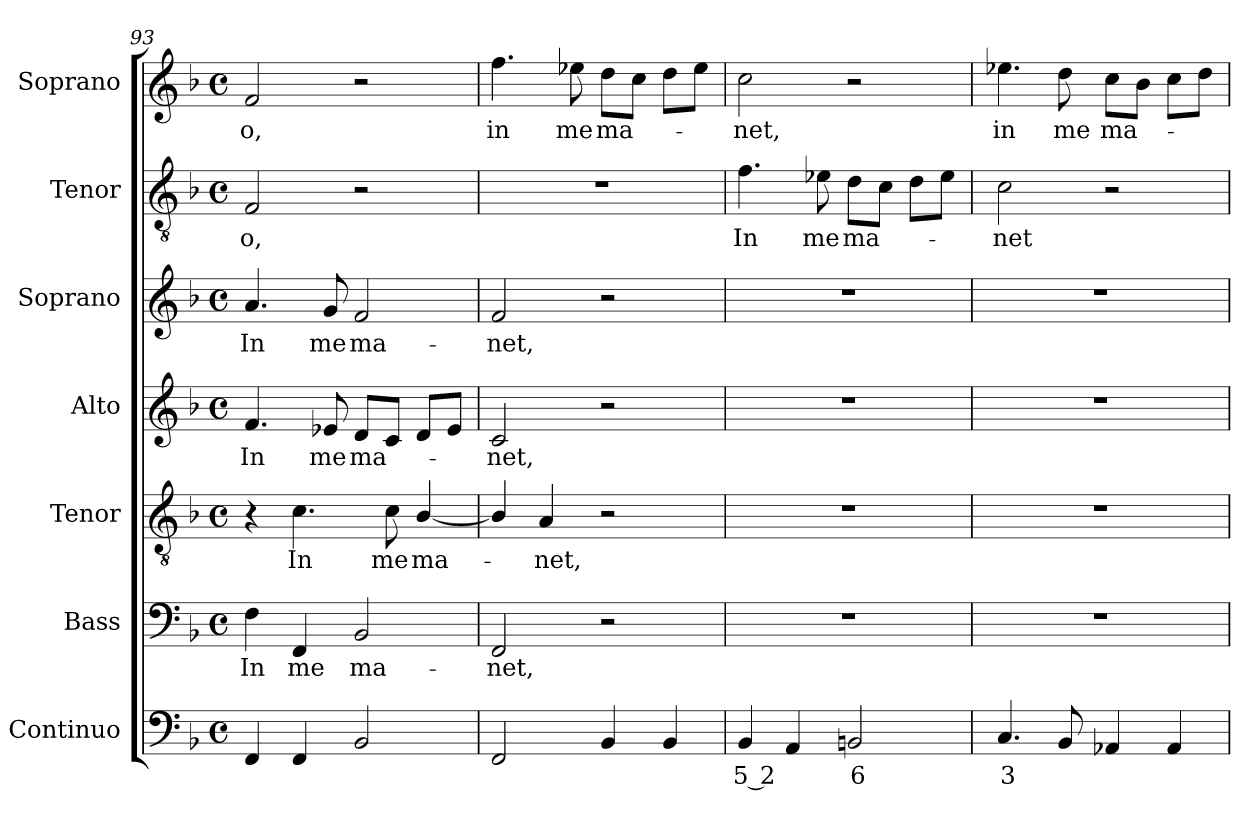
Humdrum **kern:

**kern	**text	**kern	**text	**kern	**text	**kern	**text	**kern	**text	**kern	**text	**kern	**text
*part7	*part7	*part6	*part6	*part5	*part5	*part4	*part4	*part3	*part3	*part2	*part2	*part1	*part1
*staff7	*staff7	*staff6	*staff6	*staff5	*staff5	*staff4	*staff4	*staff3	*staff3	*staff2	*staff2	*staff1	*staff1
*I"Continuo	*	*I"Bass	*	*I"Tenor	*	*I"Alto	*	*I"Soprano	*	*I"Tenor	*	*I"Soprano	*
*I'Cont.	*	*I'B.	*	*I'T.	*	*I'A.	*	*I'S.	*	*I'T.	*	*I'S.	*
*clefF4	*	*clefF4	*	*clefGv2	*	*clefG2	*	*clefG2	*	*clefGv2	*	*clefG2	*
*	*	*	*	*ITrd7c12	*	*	*	*	*	*ITrd7c12	*	*	*
*k[b-]	*	*k[b-]	*	*k[b-]	*	*k[b-]	*	*k[b-]	*	*k[b-]	*	*k[b-]	*
*F:	*	*F:	*	*F:	*	*F:	*	*F:	*	*F:	*	*F:	*
*M4/4	*	*M4/4	*	*M4/4	*	*M4/4	*	*M4/4	*	*M4/4	*	*M4/4	*
*met(c)	*	*met(c)	*	*met(c)	*	*met(c)	*	*met(c)	*	*met(c)	*	*met(c)	*
=93	=93	=93	=93	=93	=93	=93	=93	=93	=93	=93	=93	=93	=93
!	!	!	!LO:LY:b:color=#000000	!	!	!	!	!	!	!	!	!	!
!	!	!	!	!	!	!	!LO:LY:b:color=#000000	!	!	!	!	!	!
!	!	!	!	!	!	!	!	!	!LO:LY:b:color=#000000	!	!	!	!
!	!	!	!	!	!	!	!	!	!	!	!LO:LY:b:color=#000000	!	!
!	!	!	!	!	!	!	!	!	!	!	!	!	!LO:LY:b:color=#000000
4FFi/	.	4Fi\	In	4r	.	4.fi/	In	4.ai/	In	2FFi/	-o,	2fi/	-o,
!	!	!	!LO:LY:b:color=#000000	!	!	!	!	!	!	!	!	!	!
!	!	!	!	!	!LO:LY:b:color=#000000	!	!	!	!	!	!	!	!
4FFi/	.	4FFi/	me	4.Ci\	In	.	.	.	.	.	.	.	.
!	!	!	!	!	!	!	!LO:LY:b:color=#000000	!	!	!	!	!	!
!	!	!	!	!	!	!	!	!	!LO:LY:b:color=#000000	!	!	!	!
.	.	.	.	.	.	8e-Xi/	me	8gi/	me	.	.	.	.
!	!	!	!LO:LY:b:color=#000000	!	!	!	!	!	!	!	!	!	!
!	!	!	!	!	!	!	!LO:LY:b:color=#000000	!	!	!	!	!	!
!	!	!	!	!	!	!	!	!	!LO:LY:b:color=#000000	!	!	!	!
2BB-i/	.	2BB-i/	ma-	.	.	8di/L	ma-	2fi/	ma-	2r	.	2r	.
!	!	!	!	!	!LO:LY:b:color=#000000	!	!	!	!	!	!	!	!
.	.	.	.	8Ci\	me	8ci/J	.	.	.	.	.	.	.
!	!	!	!	!	!LO:LY:b:color=#000000	!	!	!	!	!	!	!	!
.	.	.	.	[4BB-i/	ma-	8di/L	.	.	.	.	.	.	.
.	.	.	.	.	.	8e-i/J	.	.	.	.	.	.	.
=94	=94	=94	=94	=94	=94	=94	=94	=94	=94	=94	=94	=94	=94
!	!	!	!LO:LY:b:color=#000000	!	!	!	!	!	!	!	!	!	!
!	!	!	!	!	!	!	!LO:LY:b:color=#000000	!	!	!	!	!	!
!	!	!	!	!	!	!	!	!	!LO:LY:b:color=#000000	!	!	!	!
!	!	!	!	!	!	!	!	!	!	!	!	!	!LO:LY:b:color=#000000
2FFi/	.	2FFi/	-net,	4BB-i/]	.	2ci/	-net,	2fi/	-net,	1r	.	4.ffi\	in
!	!	!	!	!	!LO:LY:b:color=#000000	!	!	!	!	!	!	!	!
.	.	.	.	4AAi/	-net,	.	.	.	.	.	.	.	.
!	!	!	!	!	!	!	!	!	!	!	!	!	!LO:LY:b:color=#000000
.	.	.	.	.	.	.	.	.	.	.	.	8ee-Xi\	me
!	!	!	!	!	!	!	!	!	!	!	!	!	!LO:LY:b:color=#000000
4BB-i/	.	2r	.	2r	.	2r	.	2r	.	.	.	8ddi\L	ma-
.	.	.	.	.	.	.	.	.	.	.	.	8cci\J	.
4BB-i/	.	.	.	.	.	.	.	.	.	.	.	8ddi\L	.
.	.	.	.	.	.	.	.	.	.	.	.	8ee-i\J	.
!!LO:LB:g=z
=95	=95	=95	=95	=95	=95	=95	=95	=95	=95	=95	=95	=95	=95
!	!LO:LY:b:color=#000000	!	!	!	!	!	!	!	!	!	!	!	!
!	!	!	!	!	!	!	!	!	!	!	!LO:LY:b:color=#000000	!	!
!	!	!	!	!	!	!	!	!	!	!	!	!	!LO:LY:b:color=#000000
4BB-i/	5 2	1r	.	1r	.	1r	.	1r	.	4.Fi\	In	2cci\	-net,
4AAi/	.	.	.	.	.	.	.	.	.	.	.	.	.
!	!	!	!	!	!	!	!	!	!	!	!LO:LY:b:color=#000000	!	!
.	.	.	.	.	.	.	.	.	.	8E-Xi\	me	.	.
!	!LO:LY:b:color=#000000	!	!	!	!	!	!	!	!	!	!	!	!
!	!	!	!	!	!	!	!	!	!	!	!LO:LY:b:color=#000000	!	!
2BBni/	6	.	.	.	.	.	.	.	.	8Di\L	ma-	2r	.
.	.	.	.	.	.	.	.	.	.	8Ci\J	.	.	.
.	.	.	.	.	.	.	.	.	.	8Di\L	.	.	.
.	.	.	.	.	.	.	.	.	.	8E-i\J	.	.	.
=96	=96	=96	=96	=96	=96	=96	=96	=96	=96	=96	=96	=96	=96
!	!LO:LY:b:color=#000000	!	!	!	!	!	!	!	!	!	!	!	!
!	!	!	!	!	!	!	!	!	!	!	!LO:LY:b:color=#000000	!	!
!	!	!	!	!	!	!	!	!	!	!	!	!	!LO:LY:b:color=#000000
4.Ci/	3	1r	.	1r	.	1r	.	1r	.	2Ci\	-net	4.ee-Xi\	in
!	!	!	!	!	!	!	!	!	!	!	!	!	!LO:LY:b:color=#000000
8BB-i/	.	.	.	.	.	.	.	.	.	.	.	8ddi\	me
!	!	!	!	!	!	!	!	!	!	!	!	!	!LO:LY:b:color=#000000
4AA-Xi/	.	.	.	.	.	.	.	.	.	2r	.	8cci\L	ma-
.	.	.	.	.	.	.	.	.	.	.	.	8b-i\J	.
4AA-i/	.	.	.	.	.	.	.	.	.	.	.	8cci\L	.
.	.	.	.	.	.	.	.	.	.	.	.	8ddi\J	.
=	=	=	=	=	=	=	=	=	=	=	=	=	=
*-	*-	*-	*-	*-	*-	*-	*-	*-	*-	*-	*-	*-	*-
